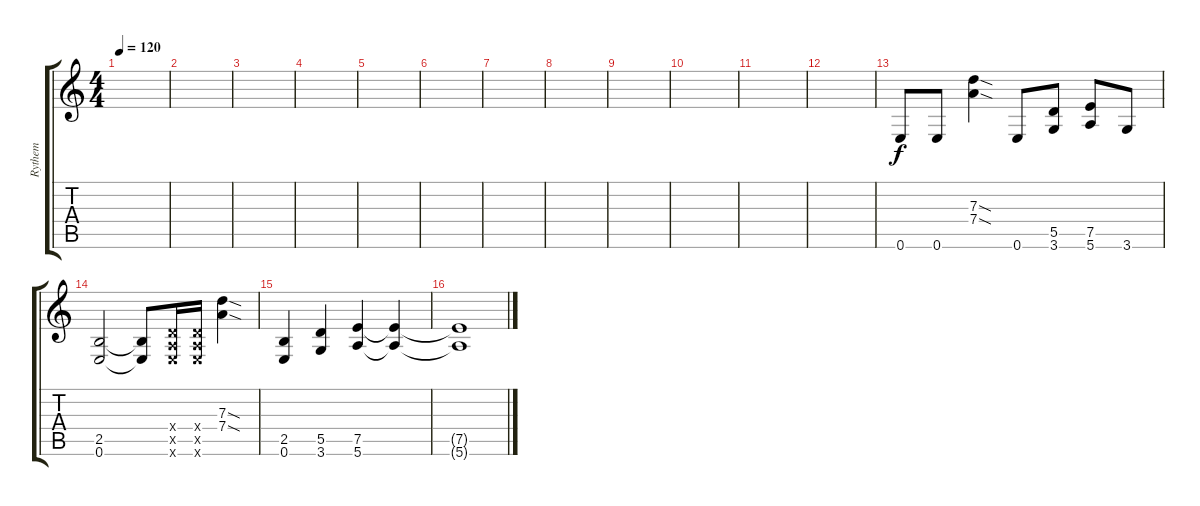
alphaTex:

\track ("Rythem" "Rythem") {instrument acousticguitarsteel}
\staff {score tabs}
\tuning (E4 B3 G3 D3 A2 E2) {hide}
\ts (4 4)
\tempo 120
\clef g2
\ks c
|
|
|
|
|
|
|
|
|
|
|
|
0.6.8 0.6.8 (7.3{sod} 7.4{sod}).4 0.6.8 (5.5 3.6).8 (7.5 5.6).8 3.6.8 |
(2.5 0.6).2 (2.5{t} 0.6{t}).8 (0.4{x} 0.5{x} 0.6{x}).16 (0.4{x} 0.5{x} 0.6{x}).16 (7.3{sod} 7.4{sod}).4 |
(2.5 0.6).4 (5.5 3.6).4 (7.5 5.6).4 (7.5{t} 5.6{t}).4 |
(7.5{t} 5.6{t}).1
